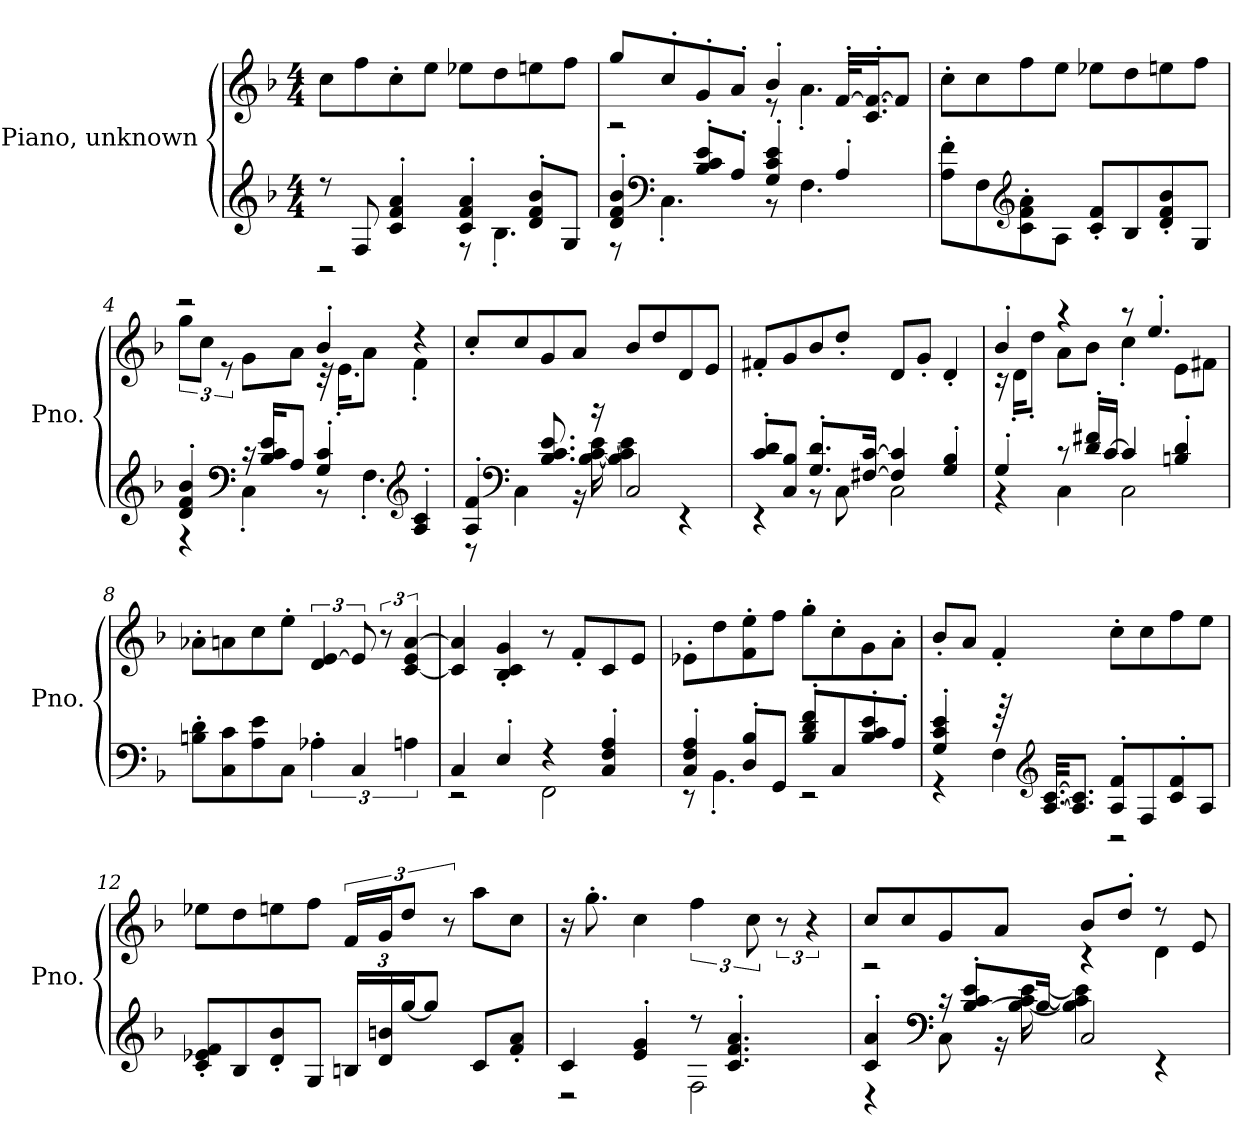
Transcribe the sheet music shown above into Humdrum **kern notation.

**kern	**kern
*part1	*part1
*staff2	*staff1
*I"Piano, unknown	*
*I'Pno.	*
*clefG2	*clefG2
*k[b-]	*k[b-]
*M4/4	*M4/4
*MM112	*MM112
=1	=1
*^	*
8r	2r	8cc\L
8F/	.	8ff\
4c/' 4f/' 4a/'	.	8cc'\
.	.	8ee\J
4c/' 4f/' 4a/'	8r	8ee-X\L
.	4.B-'\	8dd\
8d/' 8f/' 8b-/'L	.	8een\
8G/J	.	8ff\J
=2	=2	=2
*	*	*^
4d/' 4f/' 4b-/'	8r	8gg/L	2r
*clefF4	*	*	*
.	4.C'\	8cc'/	.
8B-/' 8c/' 8e/'L	.	8g'/	.
8A'/J	.	8a'/J	.
4G/' 4c/' 4e/'	8r	4b-'/	8r
.	4.F\	.	4.a'\
4A'/	.	[32f'/KLL	.
.	.	16.c/' 16.f/_'J	.
.	.	8f/J]	.
*v	*v	*	*
*	*v	*v
=3	=3
8A\' 8f\'L	8cc'\L
8F\	8cc\
*clefG2	*
8c\' 8f\' 8a\'	8ff\
8A\J	8ee\J
8c/' 8f/'L	8ee-X\L
8B-/	8dd\
8d/' 8f/' 8b-/'	8een\
8G/J	8ff\J
!!LO:LB:g=z
=4	=4
*^	*^
4d/' 4f/' 4b-/'	4r	2r	12gg\L
.	.	.	12cc\J
.	.	.	12r
*clefF4	*	*	*
16r	4C'\	.	8g\L
16B-/ 16c/ 16e/KL	.	.	.
8A/J	.	.	8a\J
4G/' 4c/'	8r	4b-'/	32r
.	.	.	16.e'\KL
.	4.F'\	.	8a\J
*clefG2	*	*	*
4A/' 4c/'	.	4r	4f'\
*	*	*v	*v
=5	=5	=5
4A/' 4f/'	8r	8cc'/L
*clefF4	*	*
.	4C\	8cc/
8.B-/ 8.c/ 8.e/	.	8g/
.	16r	8a/J
16r	[16B-\ [16c\ [16e\	.
2C/	4B-\] 4c\] 4e\]	8b-/L
.	.	8dd/
.	4r	8d/
.	.	8e/J
=6	=6	=6
8c/' 8d/'L	4r	8f#X'/L
8C/ 8B-/J	.	8g/
8.G/' 8.d/'L	8r	8b-/
.	8C\	8dd'/J
[16F#X/ [16c/Jk	.	.
4F#/] 4c/]	2C\	8d/L
.	.	8g'/J
4G/' 4B-/'	.	4d'/
!!LO:LB:g=z
=7	=7	=7
*	*	*^
4G'/	4r	4b-'/	16r
.	.	.	16d'\KL
.	.	.	8dd'\J
8r	4C\	4r	8a\L
16d/' 16f#X/'LL	.	.	8b-\J
[16c/JJ	.	.	.
4c/]	2C\	8r	4cc'\
.	.	4.ee'/	.
4Bn/' 4d/'	.	.	8e\L
.	.	.	8f#X\J
*v	*v	*	*
*	*v	*v
=8	=8
8Bn\' 8d\'L	8a-X'\L
8C\ 8c\	8an\
8A\ 8e\	8cc\
8C\J	8ee'\J
6A-X'\	6d/ [6e/
6C/	12e/]
.	12r
6An\	[6c/ 6e/ [6a/
=9	=9
*^	*
4C/	2r	4c/] 4a/]
4E'/	.	4B-/' 4c/' 4g/'
4r	2FF\	8r
.	.	8f'/L
4C/' 4F/' 4A/'	.	8c/
.	.	8e/J
=10	=10	=10
4C/' 4F/' 4A/'	8r	8e-X'\L
.	4.BB-'\	8dd\
8D/' 8B-/'L	.	8f\' 8ee\'
8GG/J	.	8ff\J
8B-/' 8d/' 8f/'L	2r	8gg'\L
8C/	.	8cc'\
8B-/' 8c/' 8e/'	.	8g\
8A'/J	.	8a'\J
!!LO:LB:g=z
=11	=11	=11
4G/' 4c/' 4e/'	4r	8b-'/L
.	.	8a/J
64r	4F\	4f'/
*clefG2	*	*
[32.A/ [32.c/KKL	.	.
8.A/] 8.c/]J	.	.
8A/' 8f/'L	2r	8cc'\L
8F/	.	8cc\
8c/' 8f/'	.	8ff\
8A/J	.	8ee\J
*v	*v	*
=12	=12
8c/' 8e-X/' 8f/'L	8ee-X\L
8B-/	8dd\
8d/' 8b-/'	8een\
8G/J	8ff\J
*Xbrackettup	*
24Bn/LL	24f/LL
24d/ 24bn/	24g/J
[24gg/J	12dd/J
8gg/J]	.
.	12r
8c/L	8aa\L
8f/' 8a/'J	8cc\J
=13	=13
*^	*
4c/	2r	16r
.	.	8.gg'\
4e/' 4g/'	.	4cc\
8r	2F\	6ff\
4.c/' 4.f/' 4.a/'	.	.
.	.	12cc\
.	.	12r
.	.	6r
!!LO:LB:g=z
=14	=14	=14
*	*	*^
4c/' 4a/'	4r	8cc/L	2r
.	.	8cc/	.
*clefF4	*	*	*
16r	8C\	8g/	.
[8B-/' 8c/' 8e/'L	.	.	.
.	16r	8a/J	.
16B-/Jk]	[16B-\ [16c\ [16e\	.	.
2C/	4B-\] 4c\] 4e\]	8b-/L	4r
.	.	8dd'/J	.
.	4r	8r	4d\
.	.	8e/	.
*v	*v	*	*
*	*v	*v
=	=
*-	*-
